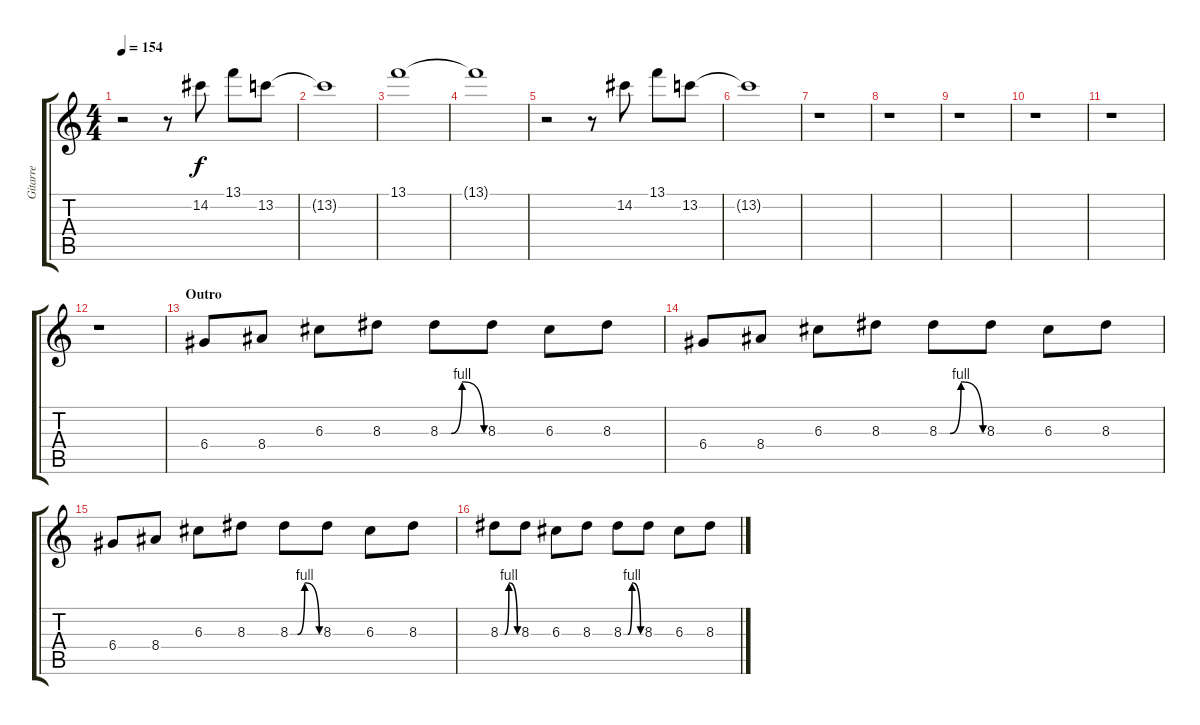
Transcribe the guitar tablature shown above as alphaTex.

\track ("Gitarre" "Gitarre") {instrument overdrivenguitar}
\staff {score tabs}
\tuning (E4 B3 G3 D3 A2 E2) {hide}
\ts (4 4)
\tempo 154
\clef g2
\ks c
r.2{dy f} r.8 14.2.8 13.1.8 13.2.8 |
13.2{t}.1 |
13.1.1 |
13.1{t}.1 |
r.2 r.8 14.2.8 13.1.8 13.2.8 |
13.2{t}.1 |
r.1 |
r.1 |
r.1 |
r.1 |
r.1 |
r.1 |
\section ("" "Outro")
6.4.8 8.4.8 6.3.8 8.3.8 8.3{be (custom 0 0 15 0 30 4 60 0)}.8 8.3.8 6.3.8 8.3.8 |
6.4.8 8.4.8 6.3.8 8.3.8 8.3{be (custom 0 0 15 0 30 4 60 0)}.8 8.3.8 6.3.8 8.3.8 |
6.4.8 8.4.8 6.3.8 8.3.8 8.3{be (custom 0 0 15 0 30 4 60 0)}.8 8.3.8 6.3.8 8.3.8 |
8.3{be (custom 0 0 15 0 30 4 60 0)}.8 8.3.8 6.3.8 8.3.8 8.3{be (custom 0 0 15 0 30 4 60 0)}.8 8.3.8 6.3.8 8.3.8
